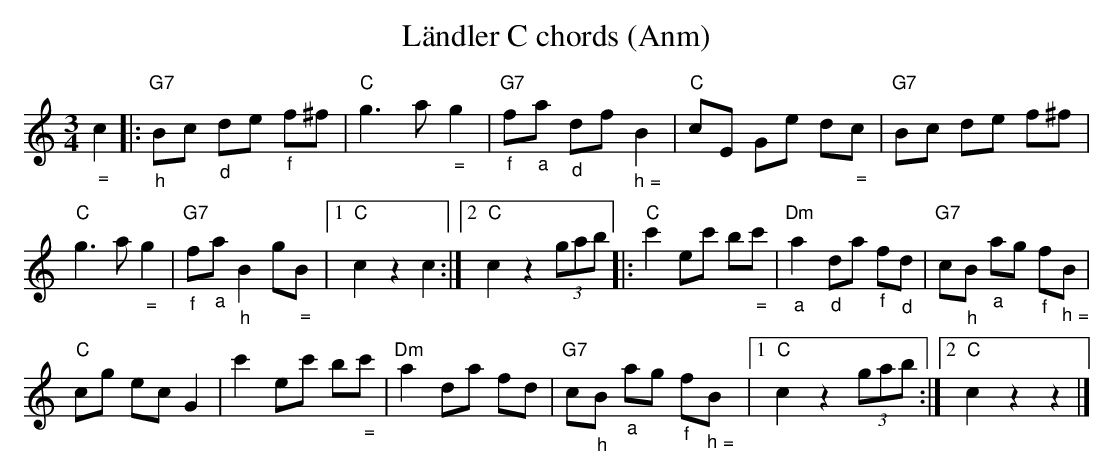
X:1
T: L\"andler C chords (Anm)
M:3/4
L:1/8
K:C %%MIDI gchordon
"_ ="c2 |: "G7""_h"Bc "_d"de "_f"f^f | "C"g3a"_ ="g2 | "G7""_f"f"_a"a "_d"df"_ h ="B2 | "C"cE Ge d"_ ="c | "G7"Bc de f^f |
"C"g3a"_ ="g2 | "G7""_f"f"_a"a "_h"B2g"_ ="B |1 "C"c2z2c2 :|2 "C"c2z2 (3gab |: "C"c'2 ec' b"_ ="c' | "Dm""_a"a2 "_d"da "_f"f"_d"d | "G7"c"_h"B "_a"ag "_f"f"_ h ="B |
"C"cg ecG2 | c'2ec' b"_ ="c' | "Dm"a2da fd | "G7"c"_h"B "_a"ag "_f"f"_ h ="B |1 "C"c2z2 (3gab :|2 "C"c2z2z2 |]
